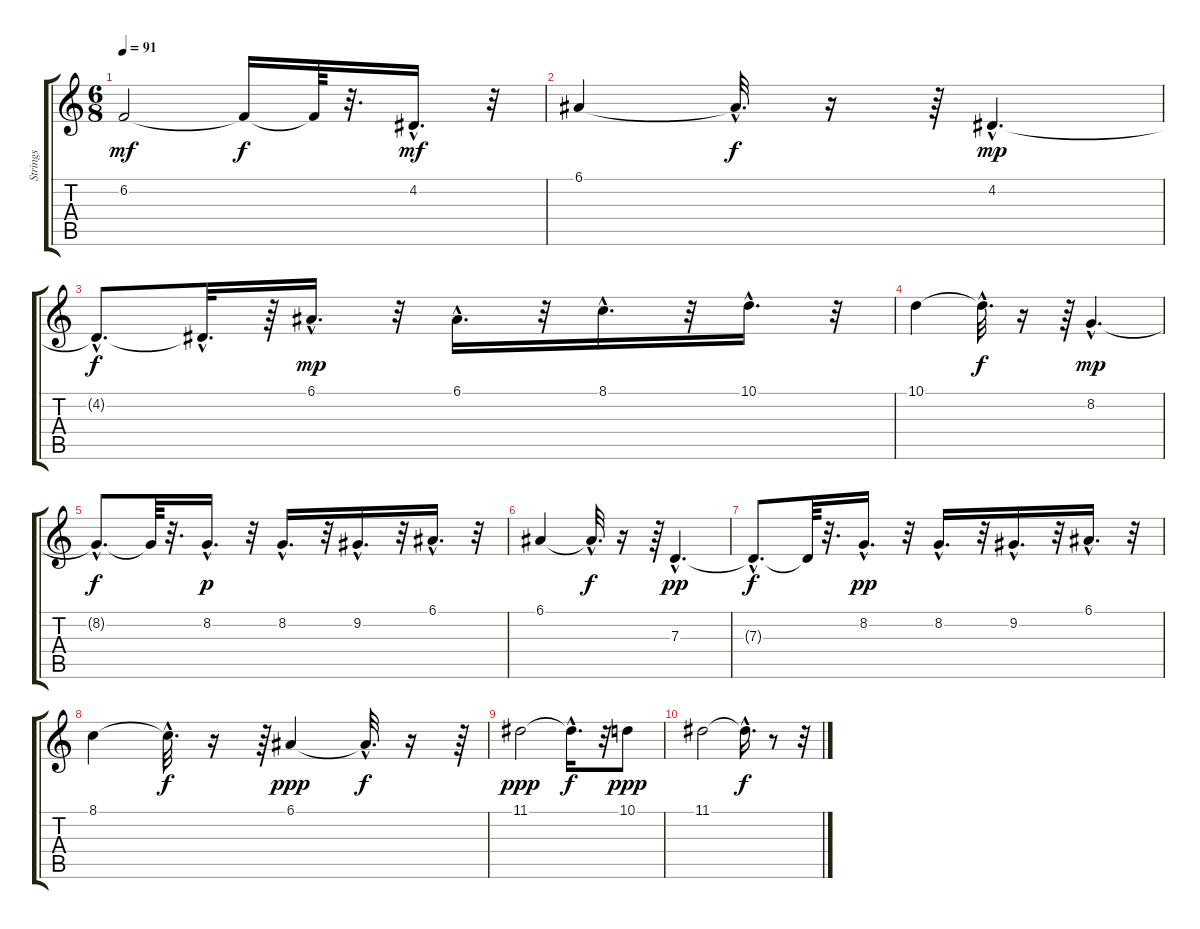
\track ("Strings" "Strings") {instrument stringensemble1}
\staff {score tabs}
\tuning (E4 B3 G3 D3 A2 E2) {hide}
\ts (6 8)
\tempo 91
\clef g2
\ks c
6.2.2{dy mf} 6.2{t}.16{dy f} 6.2{t}.64 r.32{d} 4.2{hac}.16{d dy mf} r.32 |
6.1.4 6.1{hac t}.32{d dy f} r.16 r.64 4.2{hac}.4{d dy mp} |
4.2{hac t}.8{d dy f} 4.2{hac t}.32{d} r.64 6.1{hac}.16{d dy mp} r.32 6.1{hac}.16{d} r.32 8.1{hac}.16{d} r.32 10.1{hac}.16{d} r.32 |
10.1.4 10.1{hac t}.32{d dy f} r.16 r.64 8.2{hac}.4{d dy mp} |
8.2{hac t}.8{d dy f} 8.2{t}.64 r.32{d} 8.2{hac}.16{d dy p} r.32 8.2{hac}.16{d} r.32 9.2{hac}.16{d} r.32 6.1{hac}.16{d} r.32 |
6.1.4 6.1{hac t}.32{d dy f} r.16 r.64 7.3{hac}.4{d dy pp} |
7.3{hac t}.8{d dy f} 7.3{t}.64 r.32{d} 8.2{hac}.16{d dy pp} r.32 8.2{hac}.16{d} r.32 9.2{hac}.16{d} r.32 6.1{hac}.16{d} r.32 |
8.1.4 8.1{hac t}.32{d dy f} r.16 r.64 6.1.4{dy ppp} 6.1{hac t}.32{d dy f} r.16 r.64 |
11.1.2{dy ppp} 11.1{hac t}.16{d dy f} r.32 10.1.8{dy ppp} |
11.1.2 11.1{hac t}.16{d dy f} r.8 r.32
